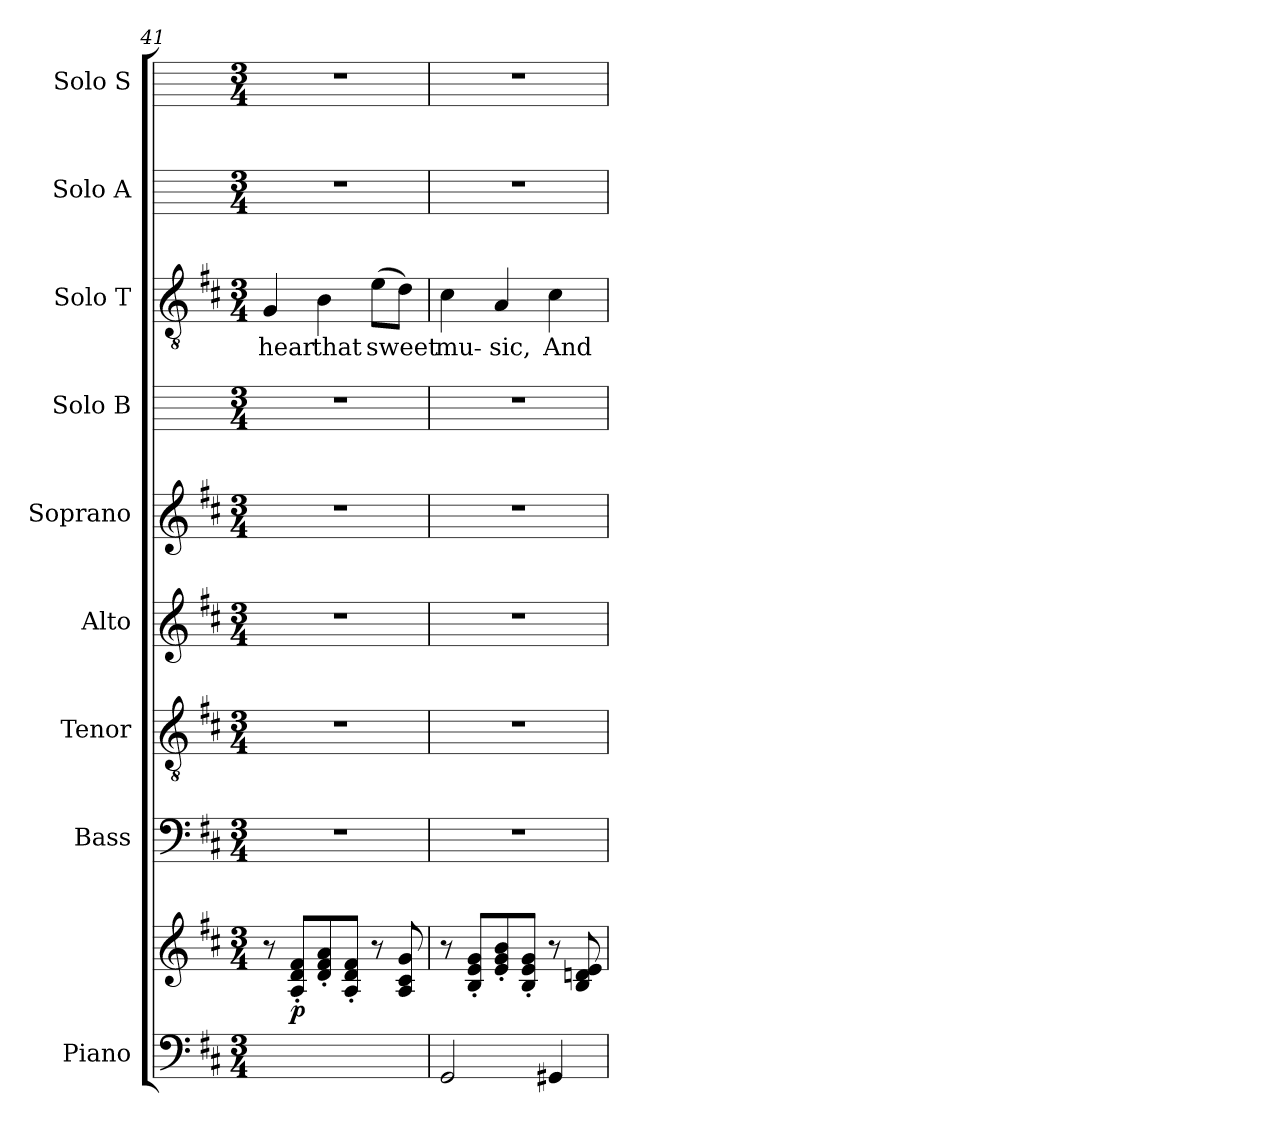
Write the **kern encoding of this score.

**kern	**kern	**dynam	**kern	**kern	**kern	**kern	**kern	**kern	**text	**kern	**kern
*part9	*part9	*part9	*part8	*part7	*part6	*part5	*part4	*part3	*part3	*part2	*part1
*staff10	*staff9	*staff9/10	*staff8	*staff7	*staff6	*staff5	*staff4	*staff3	*staff3	*staff2	*staff1
*I"Piano	*	*	*I"Bass	*I"Tenor	*I"Alto	*I"Soprano	*I"Solo B	*I"Solo T	*	*I"Solo A	*I"Solo S
*I'Piano	*	*	*I'Bass	*I'Tenor	*I'Alto	*I'Soprano	*I'Solo B	*I'Solo T	*	*I'Solo A	*I'Solo S
!!LO:LB:g=z
*clefF4	*clefG2	*	*clefF4	*clefGv2	*clefG2	*clefG2	*	*clefGv2	*	*	*
*k[f#c#]	*k[f#c#]	*	*k[f#c#]	*k[f#c#]	*k[f#c#]	*k[f#c#]	*	*k[f#c#]	*	*	*
*D:	*D:	*	*D:	*D:	*D:	*D:	*	*D:	*	*	*
*M3/4	*M3/4	*	*M3/4	*M3/4	*M3/4	*M3/4	*M3/4	*M3/4	*	*M3/4	*M3/4
=41	=41	=41	=41	=41	=41	=41	=41	=41	=41	=41	=41
!	!	!	!	!	!	!	!	!	!LO:LY:b	!	!
2.ryy	8r	.	2.r	2.r	2.r	2.r	2.r	4G	hear	2.r	2.r
!	!	!LO:DY:b	!	!	!	!	!	!	!	!	!
.	8A' 8d' 8f#'L	p	.	.	.	.	.	.	.	.	.
!	!	!	!	!	!	!	!	!	!LO:LY:b	!	!
.	8d' 8f#' 8a'	.	.	.	.	.	.	4B	that	.	.
.	8A' 8d' 8f#'J	.	.	.	.	.	.	.	.	.	.
!	!	!	!	!	!	!	!	!	!LO:LY:b	!	!
.	8r	.	.	.	.	.	.	(>8eL	sweet	.	.
.	8A 8c# 8g	.	.	.	.	.	.	8dJ)	.	.	.
!!LO:LB:g=z
=42	=42	=42	=42	=42	=42	=42	=42	=42	=42	=42	=42
!	!	!	!	!	!	!	!	!	!LO:LY:b	!	!
2GG	8r	.	2.r	2.r	2.r	2.r	2.r	4c#	mu-	2.r	2.r
.	8B' 8e' 8g'L	.	.	.	.	.	.	.	.	.	.
!	!	!	!	!	!	!	!	!	!LO:LY:b	!	!
.	8e' 8g' 8b'	.	.	.	.	.	.	4A	-sic,	.	.
.	8B' 8e' 8g'J	.	.	.	.	.	.	.	.	.	.
!	!	!	!	!	!	!	!	!	!LO:LY:b	!	!
4GG#X	8r	.	.	.	.	.	.	4c#	And	.	.
.	8B 8dn 8e	.	.	.	.	.	.	.	.	.	.
=	=	=	=	=	=	=	=	=	=	=	=
*-	*-	*-	*-	*-	*-	*-	*-	*-	*-	*-	*-
